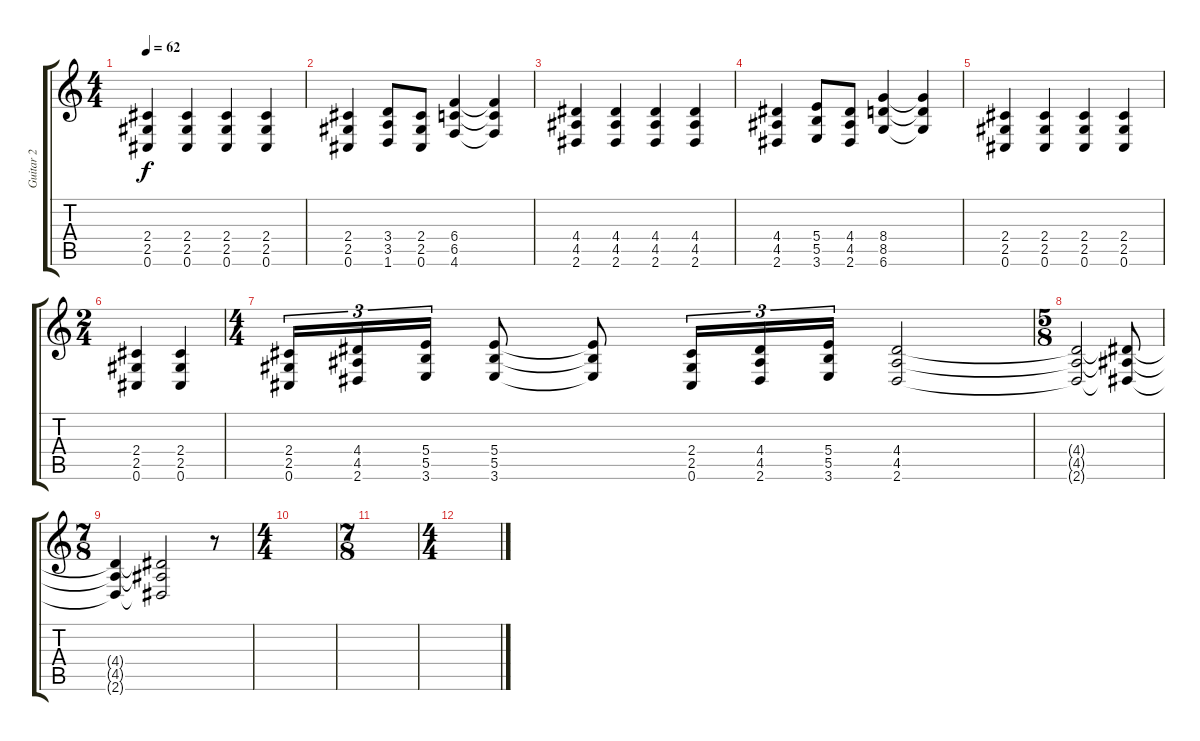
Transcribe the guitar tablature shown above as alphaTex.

\track ("Guitar 2" "Guitar 2") {instrument overdrivenguitar}
\staff {score tabs}
\tuning (Db4 Ab3 E3 B2 Gb2 Db2) {hide}
\ts (4 4)
\tempo 62
\clef g2
\ks c
(2.4 2.5 0.6).4{dy f} (2.4 2.5 0.6).4 (2.4 2.5 0.6).4 (2.4 2.5 0.6).4 |
(2.4 2.5 0.6).4 (3.4 3.5 1.6).8 (2.4 2.5 0.6).8 (6.4 6.5 4.6).4 (6.4{t} 6.5{t} 4.6{t}).4 |
(4.4 4.5 2.6).4 (4.4 4.5 2.6).4 (4.4 4.5 2.6).4 (4.4 4.5 2.6).4 |
(4.4 4.5 2.6).4 (5.4 5.5 3.6).8 (4.4 4.5 2.6).8 (8.4 8.5 6.6).4 (8.4{t} 8.5{t} 6.6{t}).4 |
(2.4 2.5 0.6).4 (2.4 2.5 0.6).4 (2.4 2.5 0.6).4 (2.4 2.5 0.6).4 |
\ts (2 4)
(2.4 2.5 0.6).4 (2.4 2.5 0.6).4 |
\ts (4 4)
(2.4 2.5 0.6).16{tu (3 2)} (4.4 4.5 2.6).16{tu (3 2)} (5.4 5.5 3.6).16{tu (3 2)} (5.4 5.5 3.6).8 (5.4{t} 5.5{t} 3.6{t}).8 (2.4 2.5 0.6).16{tu (3 2)} (4.4 4.5 2.6).16{tu (3 2)} (5.4 5.5 3.6).16{tu (3 2)} (4.4 4.5 2.6).2 |
\ts (5 8)
(4.4{t} 4.5{t} 2.6{t}).2 (4.4{t} 4.5{t} 2.6{t}).8 |
\ts (7 8)
(4.4{t} 4.5{t} 2.6{t}).4 (4.4{t} 4.5{t} 2.6{t}).2 r.8 |
\ts (4 4)
|
\ts (7 8)
|
\ts (4 4)
